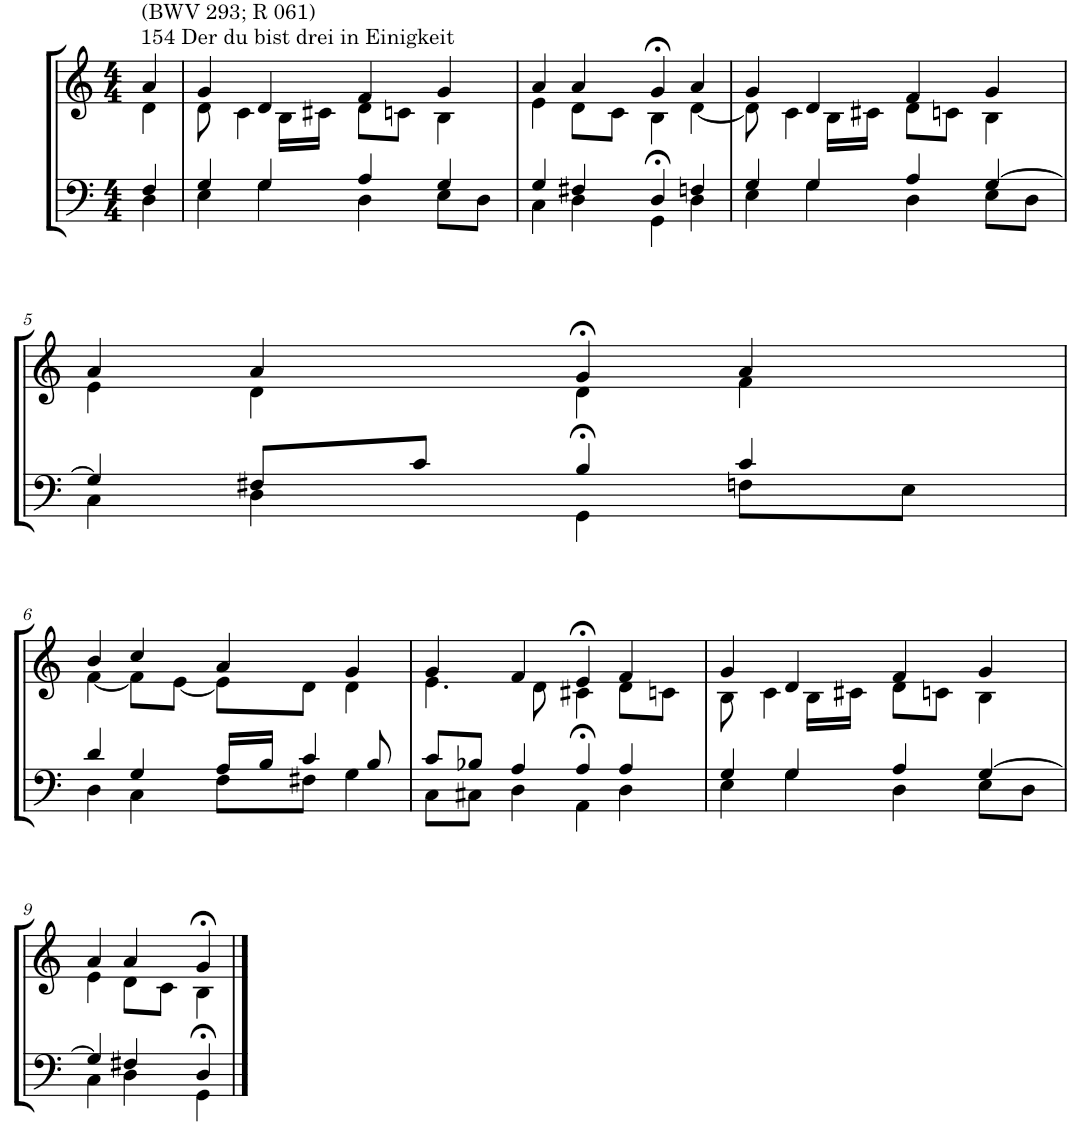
**kern	**kern
*part2	*part1
*staff2	*staff1
*I"Tenor/Baß	*I"Sopran/Alt
*clefF4	*clefG2
*k[]	*k[]
*M4/4	*M4/4
=1	=1
*^	*^
!	!	!LO:TX:a:t=154 Der du bist drei in Einigkeit	!
!	!	!LO:TX:a:t=(BWV 293; R 061)	!
4F/	4D\	4a/	4d\
=2	=2	=2	=2
4G/	4E\	4g/	8d\
.	.	.	4c\
4G/	4G\	4d/	.
.	.	.	16B\LL
.	.	.	16c#X\JJ
4A/	4D\	4f/	8d\L
.	.	.	8cn\J
4G/	8E\L	4g/	4B\
.	8D\J	.	.
=3	=3	=3	=3
4G/	4C\	4a/	4e\
4F#X/	4D\	4a/	8d\L
.	.	.	8c\J
4D/	4GG>\	4g>/	4B\
4Fn/	4D\	4a/	[4d\
=4	=4	=4	=4
4G/	4E\	4g/	8d\]
.	.	.	4c\
4G/	4G\	4d/	.
.	.	.	16B\LL
.	.	.	16c#X\JJ
4A/	4D\	4f/	8d\L
.	.	.	8cn\J
[4G/	8E\L	4g/	4B\
.	8D\J	.	.
!!LO:LB:g=z	!!
=5	=5	=5	=5
4G/]	4C\	4a/	4e\
8F#X/L	4D\	4a/	4d\
8c/J	.	.	.
4B/	4GG>\	4g>/	4d\
4c/	8Fn\L	4a/	4f\
.	8E\J	.	.
!!LO:LB:g=z	!!
=6	=6	=6	=6
4d/	4D\	4b/	[4f\
4G/	4C\	4cc/	8f\L]
.	.	.	[8e\J
16A/LL	8F\L	4a/	8e\L]
16B/JJ	.	.	.
4c/	8F#X\J	.	8d\J
.	4G\	4g/	4d\
8B/	.	.	.
=7	=7	=7	=7
8c/L	8C\L	4g/	4.e\
8B-X/J	8C#X\J	.	.
4A/	4D\	4f/	.
.	.	.	8d\
4A/	4AA>\	4e>/	4c#X\
4A/	4D\	4f/	8d\L
.	.	.	8cn\J
=8	=8	=8	=8
4G/	4E\	4g/	8B\
.	.	.	4c\
4G/	4G\	4d/	.
.	.	.	16B\LL
.	.	.	16c#X\JJ
4A/	4D\	4f/	8d\L
.	.	.	8cn\J
[4G/	8E\L	4g/	4B\
.	8D\J	.	.
!!LO:LB:g=z	!!
=9	=9	=9	=9
4G/]	4C\	4a/	4e\
4F#X/	4D\	4a/	8d\L
.	.	.	8c\J
4D/	4GG>\	4g>/	4B\
*v	*v	*	*
*	*v	*v
==	==
*-	*-
